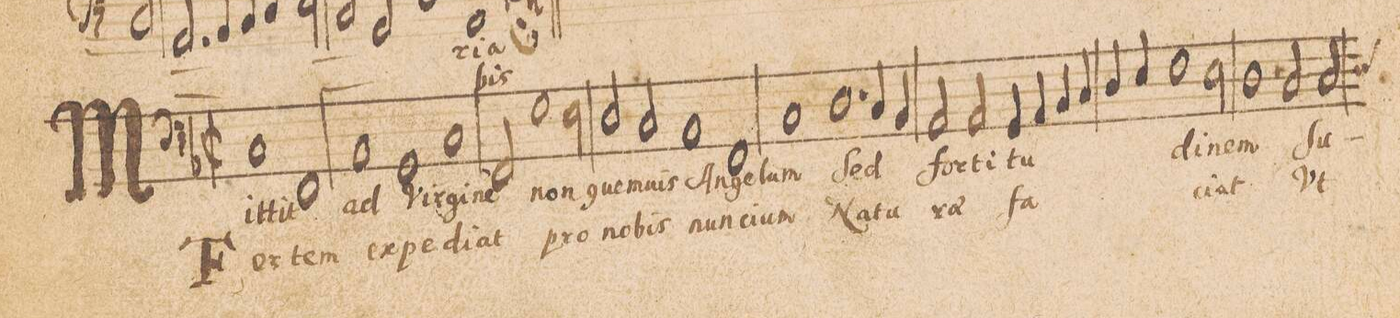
**kern	**text	**text
*I"BASSVS.	*	*
*clefF4	*	*
*k[b-]	*	*
*met(c|)	*	*
*M2/1	*	*
*all\right	*	*
1C	Mit-	For-
1FF	-tit	-tem
=2-	=2-	=2-
1BB-	ad	ex-
1GG	Vir-	-pe-
=3-	=3-	=3-
1C	-gi-	-di-
2FF/	-n(em)	-at
1F\	non	pro
=4-	=4-	=4-
*2\right	*	*
2E\	.	.
2D/	quem-	no-
2C/	-uis	-bis
=5-	=5-	=5-
1BB-	An-	nun-
1FF	-ge-	-ci-
=6-	=6-	=6-
1C	-lum	-um
1.D	Sed	Na-
=7-	=7-	=7-
4C/	.	-tu-
4BB-/	.	.
2AA/	for-	.
2AA/	-ti-	-rae
=8-	=8-	=8-
4GG/	-tu-	fa-
4AA/	.	.
4BB-/	.	.
4C/	.	.
4D/	.	.
4E/	.	.
1F\	.	.
=9-	=9-	=9-
2E\	-di-	-ci-
1D	-nem	-at
=10-	=10-	=10-
2C/	.	.
*custos:D	*	*
2C/	Su-	Vt
*-	*-	*-
